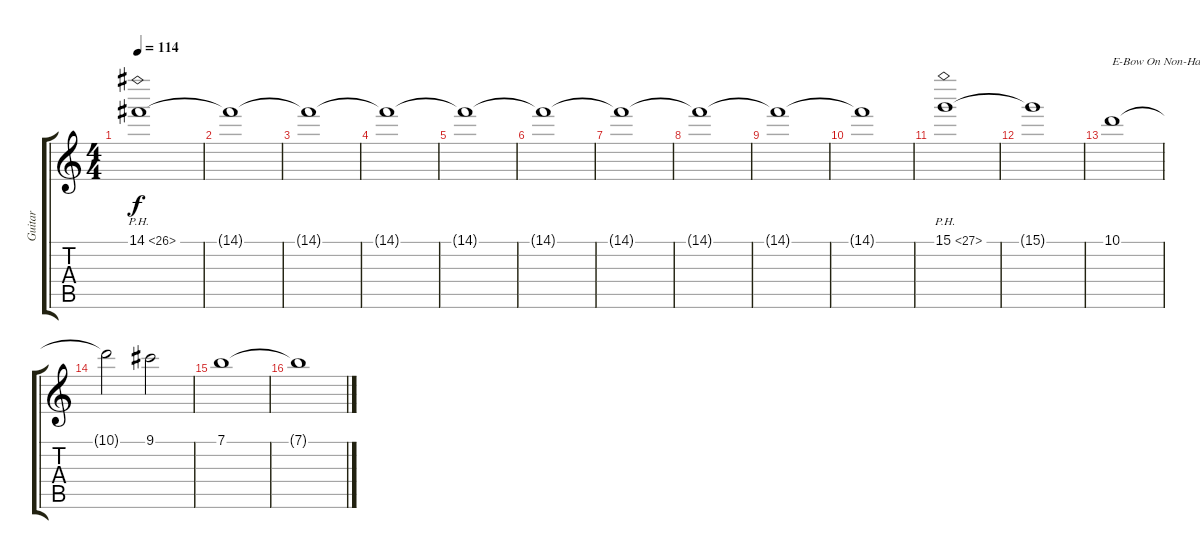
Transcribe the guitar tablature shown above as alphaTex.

\track ("Guitar" "Guitar") {instrument distortionguitar}
\staff {score tabs}
\tuning (E4 B3 G3 D3 A2 E2) {hide}
\ts (4 4)
\tempo 114
\clef g2
\ks c
14.1{ph 12}.1{dy f instrument fx6goblins} |
14.1{t}.1 |
14.1{t}.1 |
14.1{t}.1 |
14.1{t}.1 |
14.1{t}.1 |
14.1{t}.1 |
14.1{t}.1 |
14.1{t}.1 |
14.1{t}.1 |
15.1{ph 12}.1{instrument fx6goblins} |
15.1{t}.1 |
10.1.1{txt "E-Bow On Non-Harmonic" volume 2 balance 16 instrument distortionguitar} |
10.1{t}.2 9.1.2 |
7.1.1 |
7.1{t}.1
